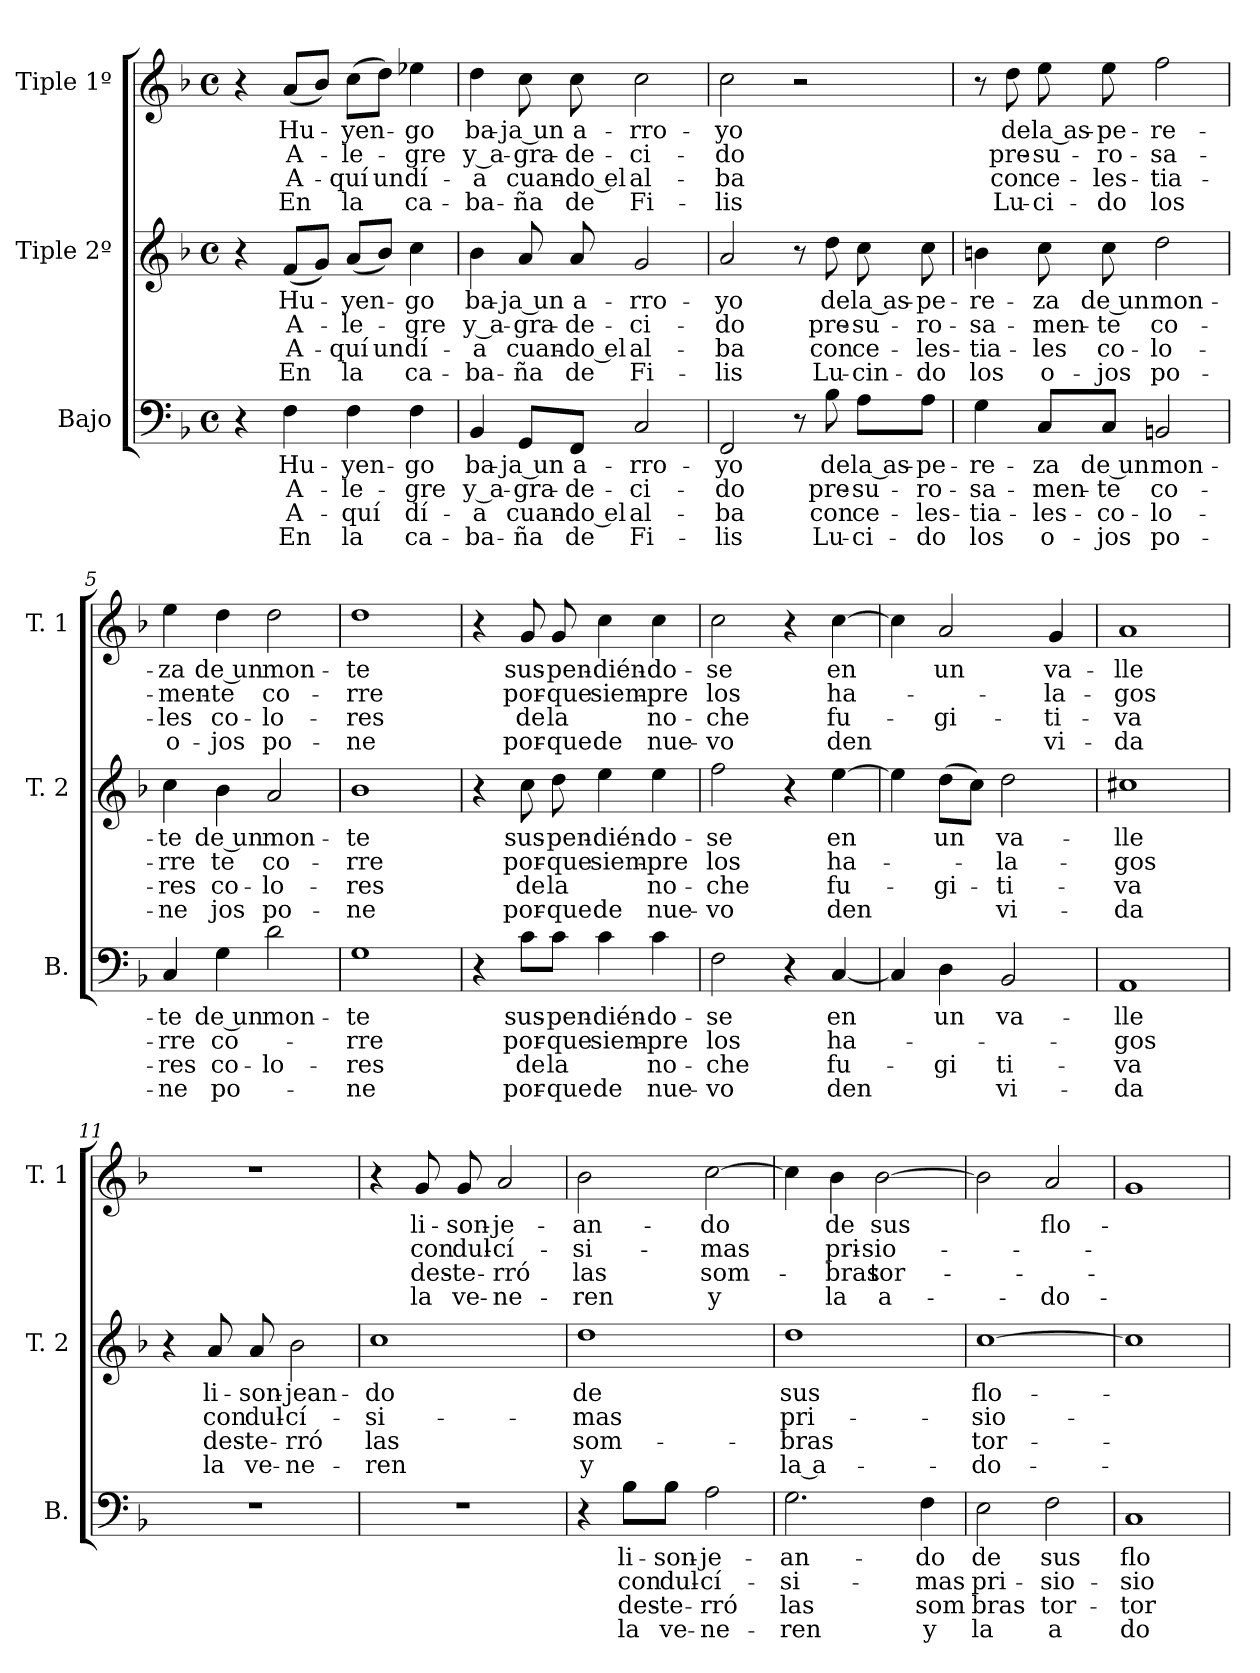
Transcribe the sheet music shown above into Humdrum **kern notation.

**kern	**text	**text	**text	**text	**kern	**text	**text	**text	**text	**kern	**text	**text	**text	**text
*part3	*part3	*part3	*part3	*part3	*part2	*part2	*part2	*part2	*part2	*part1	*part1	*part1	*part1	*part1
*staff3	*staff3	*staff3	*staff3	*staff3	*staff2	*staff2	*staff2	*staff2	*staff2	*staff1	*staff1	*staff1	*staff1	*staff1
*I"Bajo	*	*	*	*	*I"Tiple 2º	*	*	*	*	*I"Tiple 1º	*	*	*	*
*I'B.	*	*	*	*	*I'T. 2	*	*	*	*	*I'T. 1	*	*	*	*
*clefF4	*	*	*	*	*clefG2	*	*	*	*	*clefG2	*	*	*	*
*k[b-]	*	*	*	*	*k[b-]	*	*	*	*	*k[b-]	*	*	*	*
*M4/4	*	*	*	*	*M4/4	*	*	*	*	*M4/4	*	*	*	*
*met(c)	*	*	*	*	*met(c)	*	*	*	*	*met(c)	*	*	*	*
=1	=1	=1	=1	=1	=1	=1	=1	=1	=1	=1	=1	=1	=1	=1
4r	.	.	.	.	4r	.	.	.	.	4r	.	.	.	.
4F	Hu-	A-	A-	En	(8fL	Hu-	A-	A-	En	(8aL	Hu-	A-	A-	En
.	.	.	.	.	8gJ)	.	.	.	.	8b-J)	.	.	.	.
4F	-yen-	-le-	-quí	la	(8aL	-yen-	-le-	-quí	la	(8ccL	-yen-	-le-	-quí	la
.	.	.	.	.	8b-J)	.	.	un	.	8ddJ)	.	.	un	.
4F	-go	-gre	dí-	ca-	4cc	-go	-gre	dí-	ca-	4ee-X	-go	-gre	dí-	ca-
=2	=2	=2	=2	=2	=2	=2	=2	=2	=2	=2	=2	=2	=2	=2
4BB-	ba-	y a-	-a	-ba-	4b-	ba-	y a-	-a	-ba-	4dd	ba-	y a-	-a	-ba-
8GG/L	-ja un	-gra-	cuan-	-ña	8a	-ja un	-gra-	cuan-	-ña	8cc	-ja un	-gra-	cuan-	-ña
8FF/J	a-	-de-	-do el	de	8a	a-	-de-	-do el	de	8cc	a-	-de-	-do el	de
2C	-rro-	-ci-	al-	Fi-	2g	-rro-	-ci-	al-	Fi-	2cc	-rro-	-ci-	al-	Fi-
=3	=3	=3	=3	=3	=3	=3	=3	=3	=3	=3	=3	=3	=3	=3
2FF	-yo	-do	-ba	-lis	2a	-yo	-do	-ba	-lis	2cc	-yo	-do	-ba	-lis
8r	.	.	.	.	8r	.	.	.	.	2r	.	.	.	.
8B-	de	pre-	con	Lu-	8dd	de	pre-	con	Lu-	.	.	.	.	.
8A\L	la as-	-su-	ce-	-ci-	8cc	la as-	-su-	ce-	-cin-	.	.	.	.	.
8A\J	-pe-	-ro-	-les-	-do	8cc	-pe-	-ro-	-les-	-do	.	.	.	.	.
=4	=4	=4	=4	=4	=4	=4	=4	=4	=4	=4	=4	=4	=4	=4
4G	-re-	-sa-	-tia-	los	4bn	-re-	-sa-	-tia-	los	8r	.	.	.	.
.	.	.	.	.	.	.	.	.	.	8dd	de	pre-	con	Lu-
8C/L	-za	-men-	-les-	o-	8cc	-za	-men-	-les	o-	8ee	la as-	-su-	ce-	-ci-
8C/J	de un	-te	-co-	-jos	8cc	de un	-te	co-	-jos	8ee	-pe-	-ro-	-les-	-do
2BBn	mon-	co-	-lo-	po-	2dd	mon-	co-	-lo-	po-	2ff	-re-	-sa-	-tia-	los
=5	=5	=5	=5	=5	=5	=5	=5	=5	=5	=5	=5	=5	=5	=5
4C	-te	-rre	-res	-ne	4cc	-te	-rre	-res	-ne	4ee	-za	-men-	-les	o-
4G	de un	-co-	-co-	-po-	4b-	de un	-te	co-	-jos	4dd	de un	-te	co-	-jos
2d	mon-	.	-lo-	.	2a	mon-	co-	-lo-	po-	2dd	mon-	co-	-lo-	po-
=6	=6	=6	=6	=6	=6	=6	=6	=6	=6	=6	=6	=6	=6	=6
1G	-te	-rre	-res	-ne	1b-	-te	-rre	-res	-ne	1dd	-te	-rre	-res	-ne
=7	=7	=7	=7	=7	=7	=7	=7	=7	=7	=7	=7	=7	=7	=7
4r	.	.	.	.	4r	.	.	.	.	4r	.	.	.	.
8c\L	sus-	por-	de	por-	8cc	sus-	por-	de	por-	8g	sus-	por-	de	por-
8c\J	-pen-	-que	la	-que	8dd	-pen-	-que	la	-que	8g	-pen-	-que	la	-que
4c	-dién-	siem-	.	de	4ee	-dién-	siem-	.	de	4cc	-dién-	siem-	.	de
4c	-do-	-pre	no-	nue-	4ee	-do-	-pre	no-	nue-	4cc	-do-	-pre	no-	nue-
=8	=8	=8	=8	=8	=8	=8	=8	=8	=8	=8	=8	=8	=8	=8
2F	-se	los	-che	-vo	2ff	-se	los	-che	-vo	2cc	-se	los	-che	-vo
4r	.	.	.	.	4r	.	.	.	.	4r	.	.	.	.
[4C	en	ha-	fu-	den	[4ee	en	ha-	fu-	den	[4cc	en	ha-	fu-	den
=9	=9	=9	=9	=9	=9	=9	=9	=9	=9	=9	=9	=9	=9	=9
4C]	.	.	.	.	4ee]	.	.	.	.	4cc]	.	.	.	.
4D	un	.	-gi	.	(8ddL	un	.	-gi-	.	2a	un	.	-gi-	.
.	.	.	.	.	8ccJ)	.	.	.	.	.	.	.	.	.
2BB-	va-	.	-ti-	vi-	2dd	va-	-la-	-ti-	vi-	.	.	.	.	.
.	.	.	.	.	.	.	.	.	.	4g	va-	-la-	-ti-	vi-
=10	=10	=10	=10	=10	=10	=10	=10	=10	=10	=10	=10	=10	=10	=10
1AA	-lle	-gos	-va	-da	1cc#X	-lle	-gos	-va	-da	1a	-lle	-gos	-va	-da
=11	=11	=11	=11	=11	=11	=11	=11	=11	=11	=11	=11	=11	=11	=11
1r	.	.	.	.	4r	.	.	.	.	1r	.	.	.	.
.	.	.	.	.	8a	li-	con	des-	la	.	.	.	.	.
.	.	.	.	.	8a	-son-	dul-	-te-	ve-	.	.	.	.	.
.	.	.	.	.	2b-	-jean-	-cí-	-rró	-ne-	.	.	.	.	.
=12	=12	=12	=12	=12	=12	=12	=12	=12	=12	=12	=12	=12	=12	=12
1r	.	.	.	.	1cc	-do	-si-	las	-ren	4r	.	.	.	.
.	.	.	.	.	.	.	.	.	.	8g	li-	con	des-	la
.	.	.	.	.	.	.	.	.	.	8g	-son-	dul-	-te-	ve-
.	.	.	.	.	.	.	.	.	.	2a	-je-	-cí-	-rró	-ne-
=13	=13	=13	=13	=13	=13	=13	=13	=13	=13	=13	=13	=13	=13	=13
4r	.	.	.	.	1dd	de	-mas	som-	y	2b-	-an-	-si-	las	-ren
8B-\L	li-	con	des-	la	.	.	.	.	.	.	.	.	.	.
8B-\J	-son-	dul-	-te-	ve-	.	.	.	.	.	.	.	.	.	.
2A	-je-	-cí-	-rró	-ne-	.	.	.	.	.	[2cc	-do	-mas	som-	y
=14	=14	=14	=14	=14	=14	=14	=14	=14	=14	=14	=14	=14	=14	=14
2.G	-an-	-si-	las	-ren	1dd	sus	pri-	-bras	la a-	4cc]	.	.	.	.
.	.	.	.	.	.	.	.	.	.	4b-	de	pri-	-bras	la
.	.	.	.	.	.	.	.	.	.	[2b-	sus	-sio-	tor-	a-
4F	-do	-mas	som	y	.	.	.	.	.	.	.	.	.	.
=15	=15	=15	=15	=15	=15	=15	=15	=15	=15	=15	=15	=15	=15	=15
2E	de	pri-	-bras	la	[1cc	flo-	-sio-	tor-	-do-	2b-]	.	.	.	.
2F	sus	-sio-	tor-	a	.	.	.	.	.	2a	flo-	.	.	-do-
=16	=16	=16	=16	=16	=16	=16	=16	=16	=16	=16	=16	=16	=16	=16
1C	flo-	-sio-	tor-	-do-	1cc]	.	.	.	.	1g	.	.	.	.
=	=	=	=	=	=	=	=	=	=	=	=	=	=	=
*-	*-	*-	*-	*-	*-	*-	*-	*-	*-	*-	*-	*-	*-	*-
